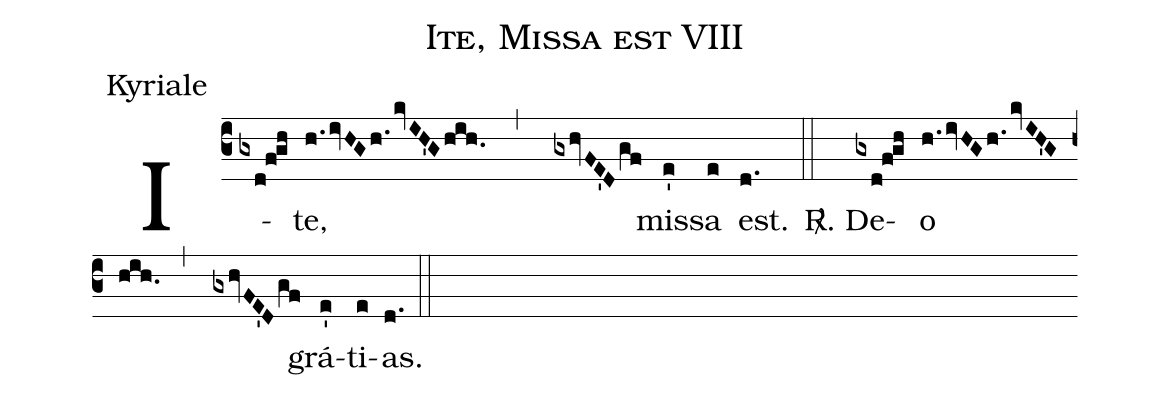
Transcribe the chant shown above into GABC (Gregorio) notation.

name:Ite, Missa est VIII;
office-part:Kyriale;
%%
(c3) I(gxd!f!gh)te,(h.ivHGh.kvIH'Ghih. , gxhvFE'Dgf) mis(e')sa(e) est.(d.) (::)
%
<sp>R/</sp>. De(gxd!f!gh)o(h.ivHGh.kvIH'Ghih. , gxhvFE'Dgf) grá(e')ti(e)as.(d.) (::)
